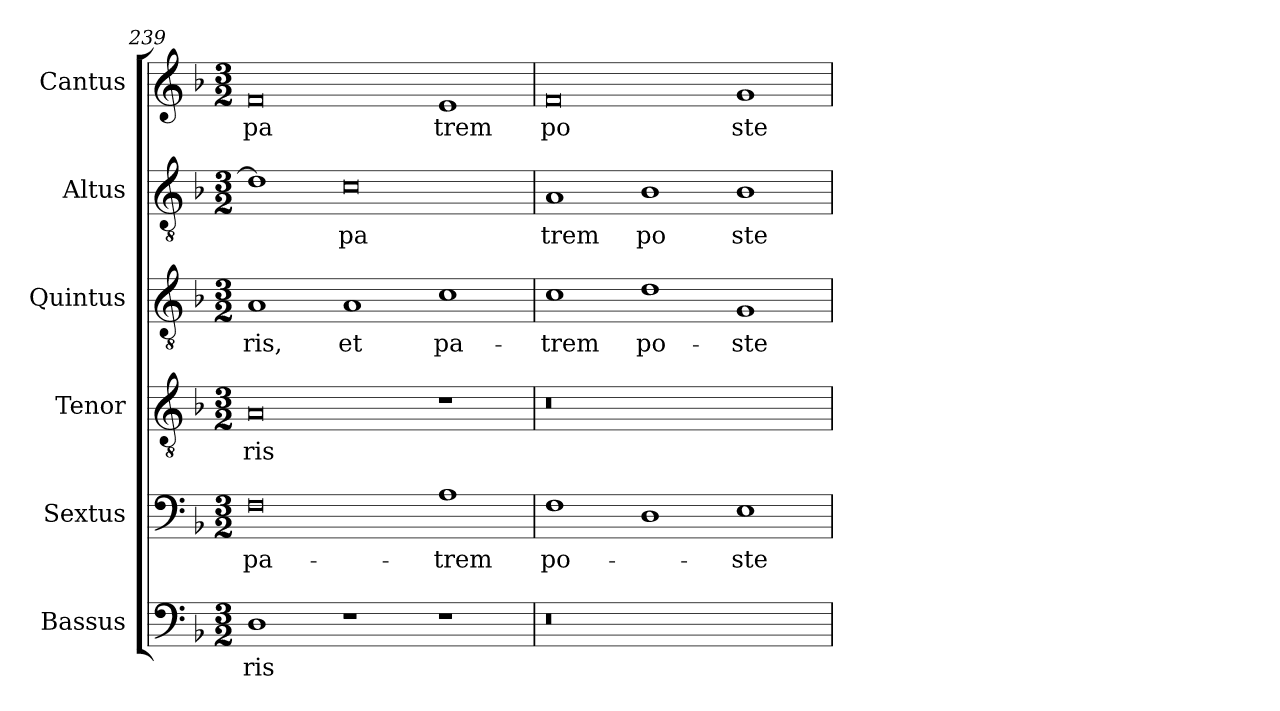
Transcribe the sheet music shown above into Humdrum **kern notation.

**kern	**text	**kern	**text	**kern	**text	**kern	**text	**kern	**text	**kern	**text
*part6	*part6	*part5	*part5	*part4	*part4	*part3	*part3	*part2	*part2	*part1	*part1
*staff6	*staff6	*staff5	*staff5	*staff4	*staff4	*staff3	*staff3	*staff2	*staff2	*staff1	*staff1
*I"Bassus	*	*I"Sextus	*	*I"Tenor	*	*I"Quintus	*	*I"Altus	*	*I"Cantus	*
*clefF4	*	*clefF4	*	*clefGv2	*	*clefGv2	*	*clefGv2	*	*clefG2	*
*k[b-]	*	*k[b-]	*	*k[b-]	*	*k[b-]	*	*k[b-]	*	*k[b-]	*
*F:	*	*F:	*	*F:	*	*F:	*	*F:	*	*F:	*
*M3/2	*	*M3/2	*	*M3/2	*	*M3/2	*	*M3/2	*	*M3/2	*
=239	=239	=239	=239	=239	=239	=239	=239	=239	=239	=239	=239
!	!LO:LY:b:cj	!	!LO:LY:b:cj	!	!LO:LY:b:cj	!	!LO:LY:b:cj	!	!	!	!LO:LY:b:cj
1D	ris	0F	pa-	0A	-ris	1A	-ris,	1d]	.	0f	pa
!	!	!	!	!	!	!	!LO:LY:b:cj	!	!LO:LY:b:cj	!	!
1r	.	.	.	.	.	1A	et	0c	pa	.	.
!	!	!	!LO:LY:b:cj	!	!	!	!LO:LY:b:cj	!	!	!	!LO:LY:b:cj
1r	.	1A	-trem	1r	.	1c	pa-	.	.	1e	trem
=240	=240	=240	=240	=240	=240	=240	=240	=240	=240	=240	=240
!	!	!	!LO:LY:b:cj	!	!	!	!LO:LY:b:cj	!	!LO:LY:b:cj	!	!LO:LY:b:cj
0.r	.	1F	po-	0.r	.	1c	-trem	1A	trem	0f	po
!	!	!	!	!	!	!	!LO:LY:b:cj	!	!LO:LY:b:cj	!	!
.	.	1D	.	.	.	1d	po-	1B-	po	.	.
!	!	!	!LO:LY:b:cj	!	!	!	!LO:LY:b:cj	!	!LO:LY:b:cj	!	!LO:LY:b:cj
.	.	1E	-ste-	.	.	1G	-ste-	1B-	ste	1g	ste
=	=	=	=	=	=	=	=	=	=	=	=
*-	*-	*-	*-	*-	*-	*-	*-	*-	*-	*-	*-
